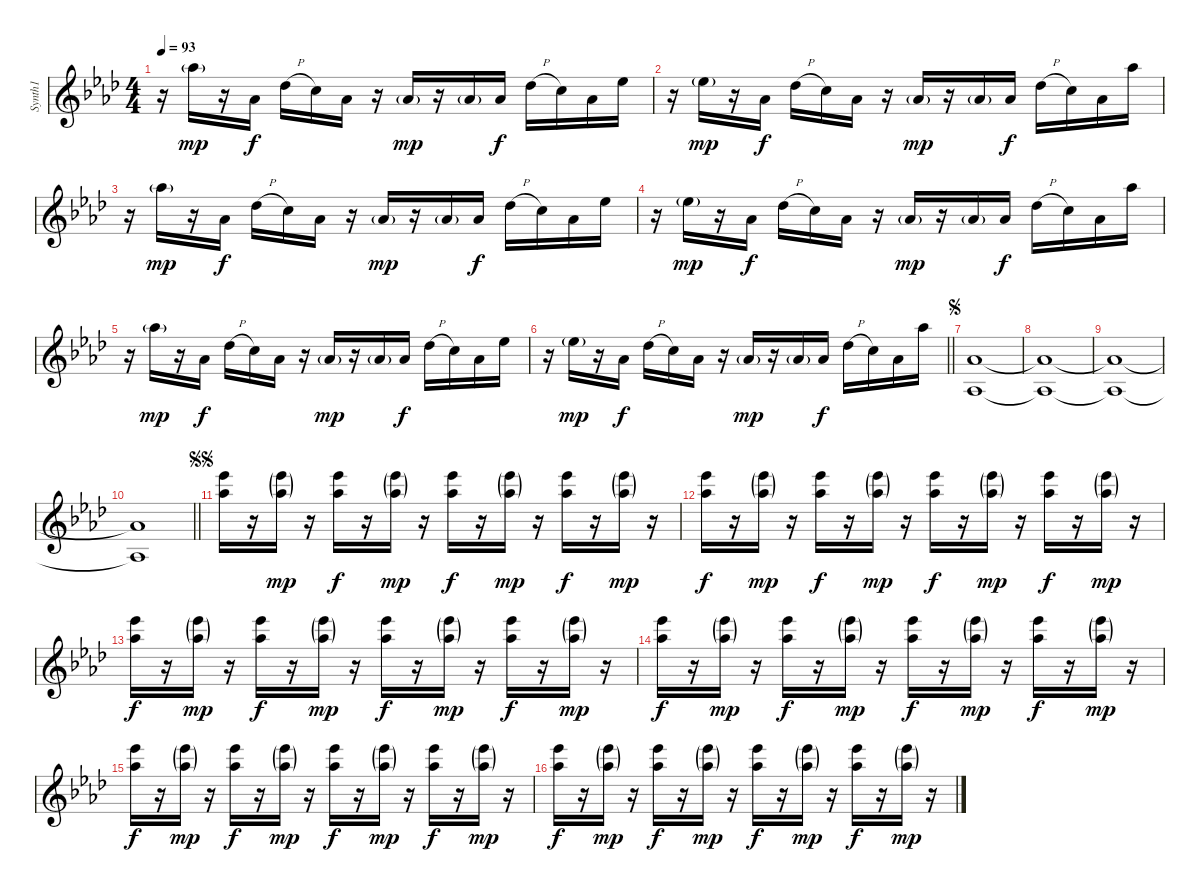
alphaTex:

\track ("Synth1" "Synth1") {instrument stringensemble1}
\staff {score}
\tuning (E4 C4 G3 C3 G2 C2) {hide}
\ts (4 4)
\tempo 93
\clef g2
\ks ab
r.16{dy f} 16.1{g}.16{dy mp} r.16 13.3.16{dy f} 13.2{h}.16 12.2.16 13.3.16 r.16 13.3{g}.16{dy mp} r.16 13.3{g}.16 13.3.16{dy f} 13.2{h}.16 12.2.16 13.3.16 11.1.16 |
r.16 11.1{g}.16{dy mp} r.16 8.2.16{dy f} 9.1{h}.16 8.1.16 8.2.16 r.16 8.2{g}.16{dy mp} r.16 8.2{g}.16 8.2.16{dy f} 9.1{h}.16 8.1.16 8.2.16 16.1.16 |
r.16 16.1{g}.16{dy mp} r.16 13.3.16{dy f} 13.2{h}.16 12.2.16 13.3.16 r.16 13.3{g}.16{dy mp} r.16 13.3{g}.16 13.3.16{dy f} 13.2{h}.16 12.2.16 13.3.16 11.1.16 |
r.16 11.1{g}.16{dy mp} r.16 8.2.16{dy f} 9.1{h}.16 8.1.16 8.2.16 r.16 8.2{g}.16{dy mp} r.16 8.2{g}.16 8.2.16{dy f} 9.1{h}.16 8.1.16 8.2.16 16.1.16 |
r.16 16.1{g}.16{dy mp} r.16 13.3.16{dy f} 13.2{h}.16 12.2.16 13.3.16 r.16 13.3{g}.16{dy mp} r.16 13.3{g}.16 13.3.16{dy f} 13.2{h}.16 12.2.16 13.3.16 11.1.16 |
\barLineRight lightlight
r.16 11.1{g}.16{dy mp} r.16 8.2.16{dy f} 9.1{h}.16 8.1.16 8.2.16 r.16 8.2{g}.16{dy mp} r.16 8.2{g}.16 8.2.16{dy f} 9.1{h}.16 8.1.16 8.2.16 16.1.16 |
\jump segno
(13.3 13.5).1{volume 10 instrument stringensemble1} |
(13.3{t} 13.5{t}).1 |
(13.3{t} 13.5{t}).1 |
\barLineRight lightlight
(13.3{t} 13.5{t}).1 |
\jump segnosegno
(23.1 20.2).16 r.16 (23.1{g} 20.2{g}).16{dy mp} r.16 (23.1 20.2).16{dy f} r.16 (23.1{g} 20.2{g}).16{dy mp} r.16 (23.1 20.2).16{dy f} r.16 (23.1{g} 20.2{g}).16{dy mp} r.16 (23.1 20.2).16{dy f} r.16 (23.1{g} 20.2{g}).16{dy mp} r.16 |
(23.1 20.2).16{dy f} r.16 (23.1{g} 20.2{g}).16{dy mp} r.16 (23.1 20.2).16{dy f} r.16 (23.1{g} 20.2{g}).16{dy mp} r.16 (23.1 20.2).16{dy f} r.16 (23.1{g} 20.2{g}).16{dy mp} r.16 (23.1 20.2).16{dy f} r.16 (23.1{g} 20.2{g}).16{dy mp} r.16 |
(23.1 20.2).16{dy f} r.16 (23.1{g} 20.2{g}).16{dy mp} r.16 (23.1 20.2).16{dy f} r.16 (23.1{g} 20.2{g}).16{dy mp} r.16 (23.1 20.2).16{dy f} r.16 (23.1{g} 20.2{g}).16{dy mp} r.16 (23.1 20.2).16{dy f} r.16 (23.1{g} 20.2{g}).16{dy mp} r.16 |
(23.1 20.2).16{dy f} r.16 (23.1{g} 20.2{g}).16{dy mp} r.16 (23.1 20.2).16{dy f} r.16 (23.1{g} 20.2{g}).16{dy mp} r.16 (23.1 20.2).16{dy f} r.16 (23.1{g} 20.2{g}).16{dy mp} r.16 (23.1 20.2).16{dy f} r.16 (23.1{g} 20.2{g}).16{dy mp} r.16 |
(23.1 20.2).16{dy f} r.16 (23.1{g} 20.2{g}).16{dy mp} r.16 (23.1 20.2).16{dy f} r.16 (23.1{g} 20.2{g}).16{dy mp} r.16 (23.1 20.2).16{dy f} r.16 (23.1{g} 20.2{g}).16{dy mp} r.16 (23.1 20.2).16{dy f} r.16 (23.1{g} 20.2{g}).16{dy mp} r.16 |
(23.1 20.2).16{dy f} r.16 (23.1{g} 20.2{g}).16{dy mp} r.16 (23.1 20.2).16{dy f} r.16 (23.1{g} 20.2{g}).16{dy mp} r.16 (23.1 20.2).16{dy f} r.16 (23.1{g} 20.2{g}).16{dy mp} r.16 (23.1 20.2).16{dy f} r.16 (23.1{g} 20.2{g}).16{dy mp} r.16
